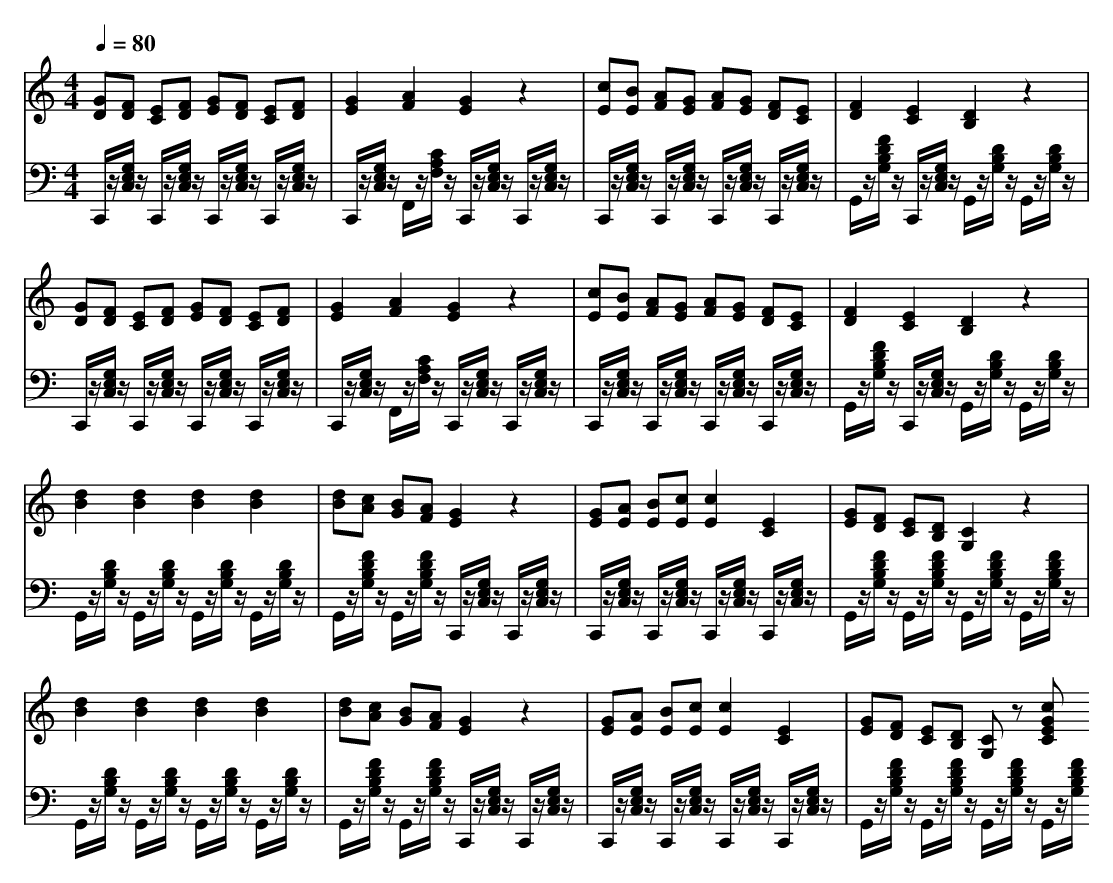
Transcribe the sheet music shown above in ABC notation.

X:1
T:
M: 4/4
L: 1/8
Q:1/4=80
K:C % 0 sharps
V:1
[GD][FD] [EC][FD] [GE][FD] [EC][FD]|[G2E2] [A2F2] [G2E2] z2|[cE][BE] [AF][GE] [AF][GE] [FD][EC]|[F2D2] [E2C2] [D2B,2] z2|
[GD][FD] [EC][FD] [GE][FD] [EC][FD]|[G2E2] [A2F2] [G2E2] z2|[cE][BE] [AF][GE] [AF][GE] [FD][EC]|[F2D2] [E2C2] [D2B,2] z2|
[d2B2] [d2B2] [d2B2] [d2B2]|[dB][cA] [BG][AF] [G2E2] z2|[GE][AE] [BE][cE] [c2E2] [E2C2]|[GE][FD] [EC][DB,] [C2G,2] z2|
[d2B2] [d2B2] [d2B2] [d2B2]|[dB][cA] [BG][AF] [G2E2] z2|[GE][AE] [BE][cE] [c2E2] [E2C2]|[GE][FD] [EC][DB,] [CG,]z [cGEC]
V:2
C,,/2z/2[G,/2E,/2C,/2]z/2 C,,/2z/2[G,/2E,/2C,/2]z/2 C,,/2z/2[G,/2E,/2C,/2]z/2 C,,/2z/2[G,/2E,/2C,/2]z/2|C,,/2z/2[G,/2E,/2C,/2]z/2 F,,/2z/2[C/2A,/2F,/2]z/2 C,,/2z/2[G,/2E,/2C,/2]z/2 C,,/2z/2[G,/2E,/2C,/2]z/2|C,,/2z/2[G,/2E,/2C,/2]z/2 C,,/2z/2[G,/2E,/2C,/2]z/2 C,,/2z/2[G,/2E,/2C,/2]z/2 C,,/2z/2[G,/2E,/2C,/2]z/2|G,,/2z/2[F/2D/2B,/2G,/2]z/2 C,,/2z/2[G,/2E,/2C,/2]z/2 G,,/2z/2[D/2B,/2G,/2]z/2 G,,/2z/2[D/2B,/2G,/2]z/2|
C,,/2z/2[G,/2E,/2C,/2]z/2 C,,/2z/2[G,/2E,/2C,/2]z/2 C,,/2z/2[G,/2E,/2C,/2]z/2 C,,/2z/2[G,/2E,/2C,/2]z/2|C,,/2z/2[G,/2E,/2C,/2]z/2 F,,/2z/2[C/2A,/2F,/2]z/2 C,,/2z/2[G,/2E,/2C,/2]z/2 C,,/2z/2[G,/2E,/2C,/2]z/2|C,,/2z/2[G,/2E,/2C,/2]z/2 C,,/2z/2[G,/2E,/2C,/2]z/2 C,,/2z/2[G,/2E,/2C,/2]z/2 C,,/2z/2[G,/2E,/2C,/2]z/2|G,,/2z/2[F/2D/2B,/2G,/2]z/2 C,,/2z/2[G,/2E,/2C,/2]z/2 G,,/2z/2[D/2B,/2G,/2]z/2 G,,/2z/2[D/2B,/2G,/2]z/2|
G,,/2z/2[D/2B,/2G,/2]z/2 G,,/2z/2[D/2B,/2G,/2]z/2 G,,/2z/2[D/2B,/2G,/2]z/2 G,,/2z/2[D/2B,/2G,/2]z/2|G,,/2z/2[F/2D/2B,/2G,/2]z/2 G,,/2z/2[F/2D/2B,/2G,/2]z/2 C,,/2z/2[G,/2E,/2C,/2]z/2 C,,/2z/2[G,/2E,/2C,/2]z/2|C,,/2z/2[G,/2E,/2C,/2]z/2 C,,/2z/2[G,/2E,/2C,/2]z/2 C,,/2z/2[G,/2E,/2C,/2]z/2 C,,/2z/2[G,/2E,/2C,/2]z/2|G,,/2z/2[F/2D/2B,/2G,/2]z/2 G,,/2z/2[F/2D/2B,/2G,/2]z/2 G,,/2z/2[F/2D/2B,/2G,/2]z/2 G,,/2z/2[F/2D/2B,/2G,/2]z/2|
G,,/2z/2[D/2B,/2G,/2]z/2 G,,/2z/2[D/2B,/2G,/2]z/2 G,,/2z/2[D/2B,/2G,/2]z/2 G,,/2z/2[D/2B,/2G,/2]z/2|G,,/2z/2[F/2D/2B,/2G,/2]z/2 G,,/2z/2[F/2D/2B,/2G,/2]z/2 C,,/2z/2[G,/2E,/2C,/2]z/2 C,,/2z/2[G,/2E,/2C,/2]z/2|C,,/2z/2[G,/2E,/2C,/2]z/2 C,,/2z/2[G,/2E,/2C,/2]z/2 C,,/2z/2[G,/2E,/2C,/2]z/2 C,,/2z/2[G,/2E,/2C,/2]z/2|G,,/2z/2[F/2D/2B,/2G,/2]z/2 G,,/2z/2[F/2D/2B,/2G,/2]z/2 G,,/2z/2[F/2D/2B,/2G,/2]z/2 G,,/2z/2[F/2D/2B,/2G,/2]
